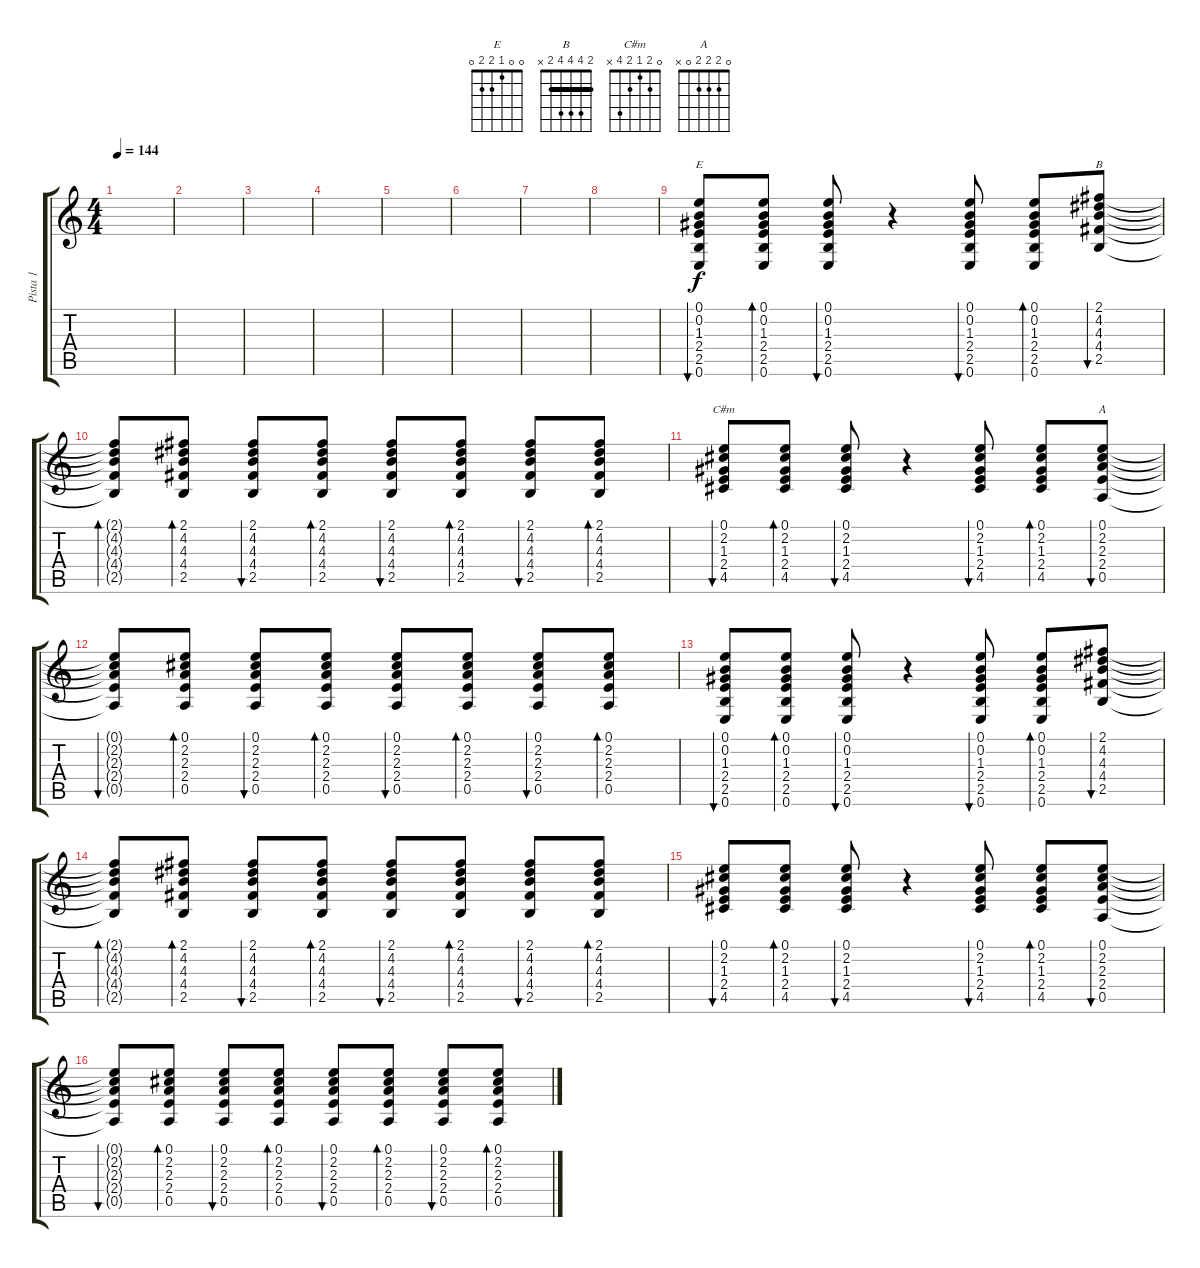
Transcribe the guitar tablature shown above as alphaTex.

\track ("Pista 1" "Pista 1") {instrument electricguitarclean}
\staff {score tabs}
\tuning (E4 B3 G3 D3 A2 E2) {hide}
\chord ("E" 0 0 1 2 2 0)
\chord ("B" 2 4 4 4 2 x) {barre 2}
\chord ("C#m" 0 2 1 2 4 x)
\chord ("A" 0 2 2 2 0 x)
\ts (4 4)
\tempo 144
\clef g2
\ks c
|
|
|
|
|
|
|
|
(0.1 0.2 1.3 2.4 2.5 0.6).8{bu 30 ch "E"} (0.1 0.2 1.3 2.4 2.5 0.6).8{bd 30} (0.1 0.2 1.3 2.4 2.5 0.6).8{bu 30} r.4 (0.1 0.2 1.3 2.4 2.5 0.6).8{bu 30} (0.1 0.2 1.3 2.4 2.5 0.6).8{bd 30} (2.1 4.2 4.3 4.4 2.5).8{bu 30 ch "B"} |
(2.1{t} 4.2{t} 4.3{t} 4.4{t} 2.5{t}).8{bd 30} (2.1 4.2 4.3 4.4 2.5).8{bd 30} (2.1 4.2 4.3 4.4 2.5).8{bu 30} (2.1 4.2 4.3 4.4 2.5).8{bd 30} (2.1 4.2 4.3 4.4 2.5).8{bu 30} (2.1 4.2 4.3 4.4 2.5).8{bd 30} (2.1 4.2 4.3 4.4 2.5).8{bu 30} (2.1 4.2 4.3 4.4 2.5).8{bd 30} |
(0.1 2.2 1.3 2.4 4.5).8{bu 30 ch "C#m"} (0.1 2.2 1.3 2.4 4.5).8{bd 30} (0.1 2.2 1.3 2.4 4.5).8{bu 30} r.4 (0.1 2.2 1.3 2.4 4.5).8{bu 30} (0.1 2.2 1.3 2.4 4.5).8{bd 30} (0.1 2.2 2.3 2.4 0.5).8{bu 60 ch "A"} |
(0.1{t} 2.2{t} 2.3{t} 2.4{t} 0.5{t}).8{bu 30} (0.1 2.2 2.3 2.4 0.5).8{bd 60} (0.1 2.2 2.3 2.4 0.5).8{bu 60} (0.1 2.2 2.3 2.4 0.5).8{bd 60} (0.1 2.2 2.3 2.4 0.5).8{bu 60} (0.1 2.2 2.3 2.4 0.5).8{bd 60} (0.1 2.2 2.3 2.4 0.5).8{bu 60} (0.1 2.2 2.3 2.4 0.5).8{bd 60} |
(0.1 0.2 1.3 2.4 2.5 0.6).8{bu 30} (0.1 0.2 1.3 2.4 2.5 0.6).8{bd 30} (0.1 0.2 1.3 2.4 2.5 0.6).8{bu 30} r.4 (0.1 0.2 1.3 2.4 2.5 0.6).8{bu 30} (0.1 0.2 1.3 2.4 2.5 0.6).8{bd 30} (2.1 4.2 4.3 4.4 2.5).8{bu 30} |
(2.1{t} 4.2{t} 4.3{t} 4.4{t} 2.5{t}).8{bd 30} (2.1 4.2 4.3 4.4 2.5).8{bd 30} (2.1 4.2 4.3 4.4 2.5).8{bu 30} (2.1 4.2 4.3 4.4 2.5).8{bd 30} (2.1 4.2 4.3 4.4 2.5).8{bu 30} (2.1 4.2 4.3 4.4 2.5).8{bd 30} (2.1 4.2 4.3 4.4 2.5).8{bu 30} (2.1 4.2 4.3 4.4 2.5).8{bd 30} |
(0.1 2.2 1.3 2.4 4.5).8{bu 30} (0.1 2.2 1.3 2.4 4.5).8{bd 30} (0.1 2.2 1.3 2.4 4.5).8{bu 30} r.4 (0.1 2.2 1.3 2.4 4.5).8{bu 30} (0.1 2.2 1.3 2.4 4.5).8{bd 30} (0.1 2.2 2.3 2.4 0.5).8{bu 60} |
(0.1{t} 2.2{t} 2.3{t} 2.4{t} 0.5{t}).8{bu 30} (0.1 2.2 2.3 2.4 0.5).8{bd 60} (0.1 2.2 2.3 2.4 0.5).8{bu 60} (0.1 2.2 2.3 2.4 0.5).8{bd 60} (0.1 2.2 2.3 2.4 0.5).8{bu 60} (0.1 2.2 2.3 2.4 0.5).8{bd 60} (0.1 2.2 2.3 2.4 0.5).8{bu 60} (0.1 2.2 2.3 2.4 0.5).8{bd 60}
